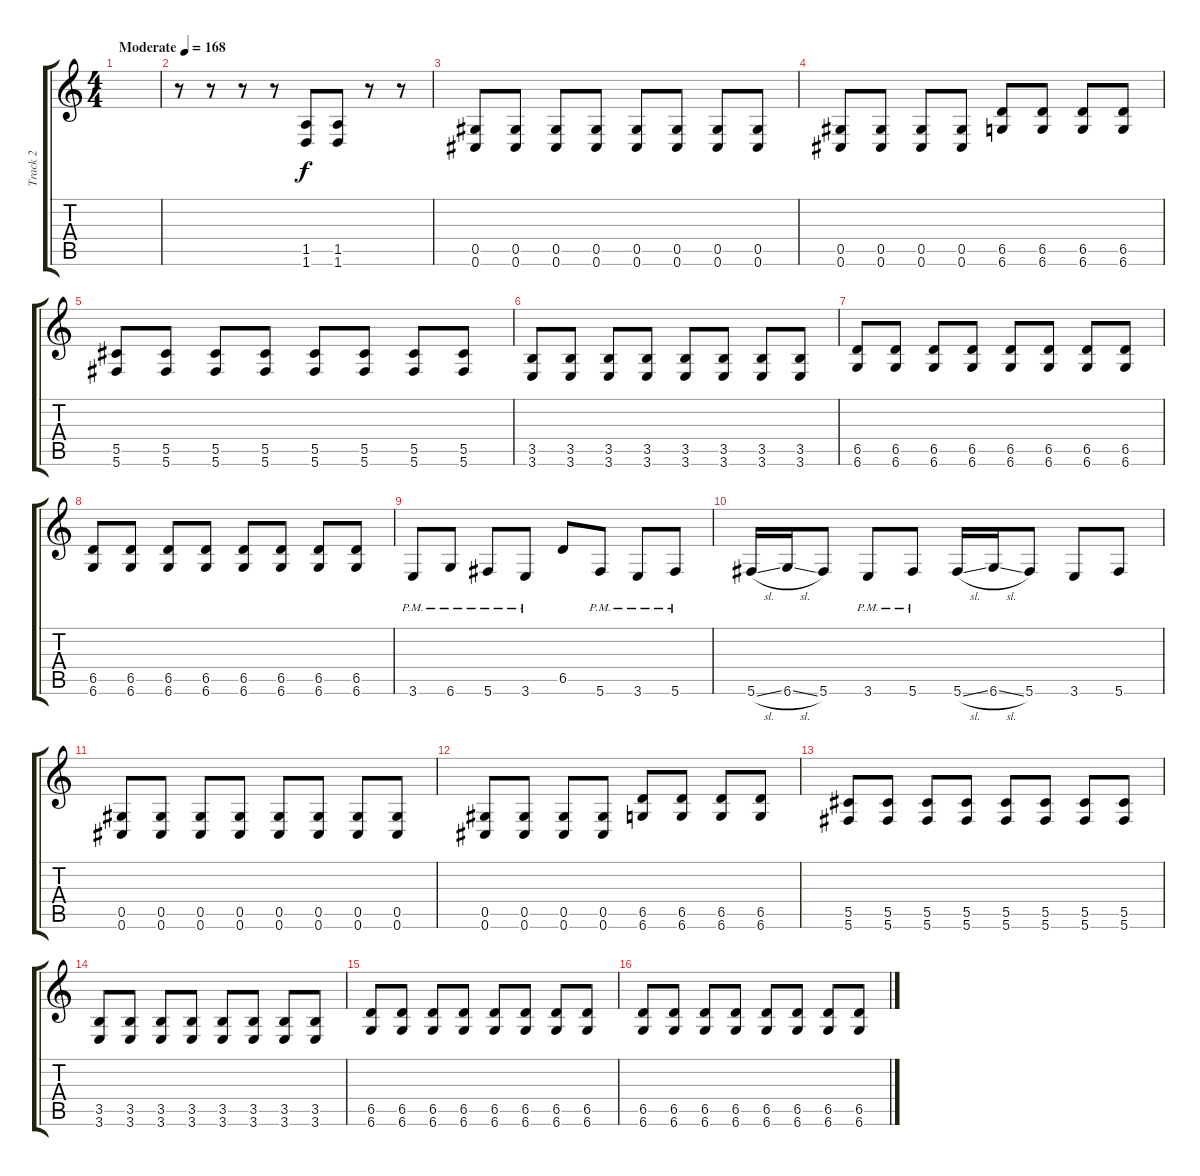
\track ("Track 2" "Track 2") {instrument overdrivenguitar}
\staff {score tabs}
\tuning (Eb4 Bb3 Gb3 Db3 Ab2 Db2) {hide}
\ts (4 4)
\tempo (168 "Moderate")
\clef g2
\ks c
|
r.8 r.8 r.8 r.8 (1.5 1.6).8 (1.5 1.6).8 r.8 r.8 |
(0.5 0.6).8 (0.5 0.6).8 (0.5 0.6).8 (0.5 0.6).8 (0.5 0.6).8 (0.5 0.6).8 (0.5 0.6).8 (0.5 0.6).8 |
(0.5 0.6).8 (0.5 0.6).8 (0.5 0.6).8 (0.5 0.6).8 (6.5 6.6).8 (6.5 6.6).8 (6.5 6.6).8 (6.5 6.6).8 |
(5.5 5.6).8 (5.5 5.6).8 (5.5 5.6).8 (5.5 5.6).8 (5.5 5.6).8 (5.5 5.6).8 (5.5 5.6).8 (5.5 5.6).8 |
(3.5 3.6).8 (3.5 3.6).8 (3.5 3.6).8 (3.5 3.6).8 (3.5 3.6).8 (3.5 3.6).8 (3.5 3.6).8 (3.5 3.6).8 |
(6.5 6.6).8 (6.5 6.6).8 (6.5 6.6).8 (6.5 6.6).8 (6.5 6.6).8 (6.5 6.6).8 (6.5 6.6).8 (6.5 6.6).8 |
(6.5 6.6).8 (6.5 6.6).8 (6.5 6.6).8 (6.5 6.6).8 (6.5 6.6).8 (6.5 6.6).8 (6.5 6.6).8 (6.5 6.6).8 |
3.6{pm}.8 6.6{pm}.8 5.6{pm}.8 3.6{pm}.8 6.5.8 5.6{pm}.8 3.6{pm}.8 5.6{pm}.8 |
5.6{sl}.16 6.6{sl}.16 5.6.8 3.6{pm}.8 5.6{pm}.8 5.6{sl}.16 6.6{sl}.16 5.6.8 3.6.8 5.6.8 |
(0.5 0.6).8 (0.5 0.6).8 (0.5 0.6).8 (0.5 0.6).8 (0.5 0.6).8 (0.5 0.6).8 (0.5 0.6).8 (0.5 0.6).8 |
(0.5 0.6).8 (0.5 0.6).8 (0.5 0.6).8 (0.5 0.6).8 (6.5 6.6).8 (6.5 6.6).8 (6.5 6.6).8 (6.5 6.6).8 |
(5.5 5.6).8 (5.5 5.6).8 (5.5 5.6).8 (5.5 5.6).8 (5.5 5.6).8 (5.5 5.6).8 (5.5 5.6).8 (5.5 5.6).8 |
(3.5 3.6).8 (3.5 3.6).8 (3.5 3.6).8 (3.5 3.6).8 (3.5 3.6).8 (3.5 3.6).8 (3.5 3.6).8 (3.5 3.6).8 |
(6.5 6.6).8 (6.5 6.6).8 (6.5 6.6).8 (6.5 6.6).8 (6.5 6.6).8 (6.5 6.6).8 (6.5 6.6).8 (6.5 6.6).8 |
(6.5 6.6).8 (6.5 6.6).8 (6.5 6.6).8 (6.5 6.6).8 (6.5 6.6).8 (6.5 6.6).8 (6.5 6.6).8 (6.5 6.6).8
